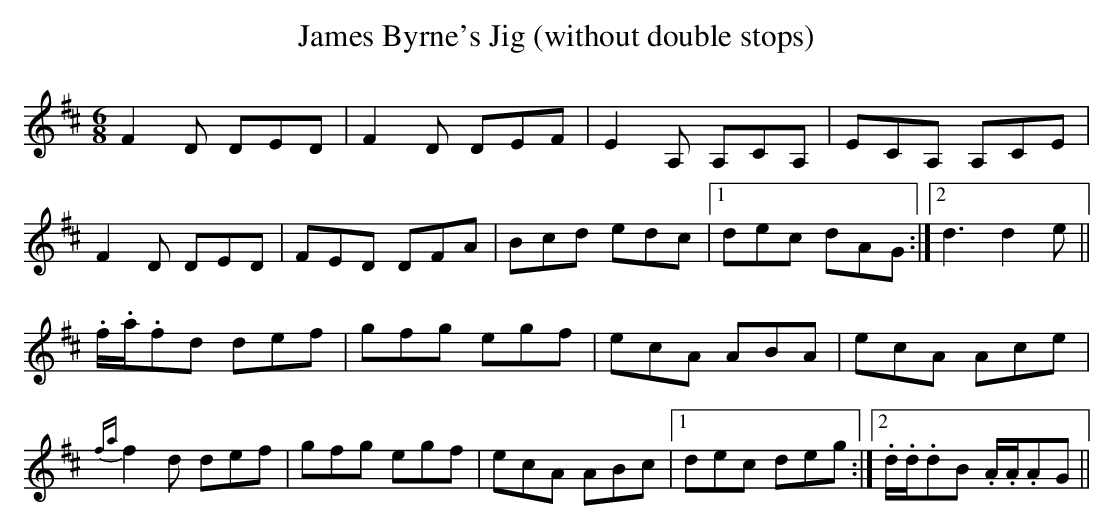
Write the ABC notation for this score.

X:1
T:James Byrne's Jig (without double stops)
M:6/8
K:D
F2D DED|F2D DEF|E2A, A,CA,|ECA, A,CE|
F2D DED|FED DFA|Bcd edc|1 dec dAG:|2 d3 d2e||
.f/.a/.fd def|gfg egf|ecA ABA|ecA Ace|
{fa}f2d def|gfg egf|ecA ABc|1 dec deg:|2 .d/.d/.dB .A/.A/.AG||
